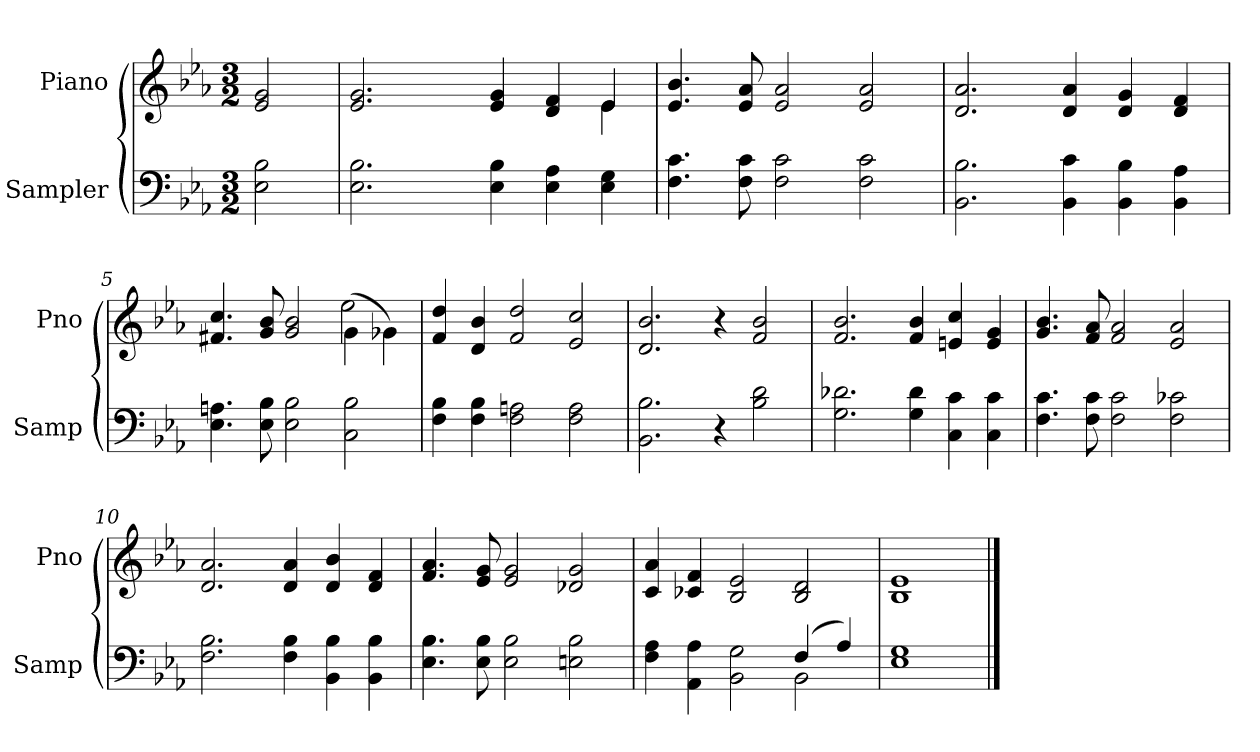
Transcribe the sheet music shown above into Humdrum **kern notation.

**kern	**kern
*part2	*part1
*staff2	*staff1
*I"Sampler	*I"Piano
*I'Samp	*I'Pno
*clefF4	*clefG2
*k[b-e-a-]	*k[b-e-a-]
*E-:	*E-:
*M3/2	*M3/2
=1	=1
2E- 2B-	2e- 2g
=2	=2
*	*^
2.E- 2.B-	2.e- 2.g	4ryy
*	*v	*v
4E- 4B-	4e- 4g
4E- 4A-	4d 4f
*	*^
4E- 4G	4e-/	4e-
*	*v	*v
=3	=3
4.F 4.c	4.e- 4.b-
8F 8c	8e- 8a-
2F 2c	2e- 2a-
2F 2c	2e- 2a-
=4	=4
2.BB- 2.B-	2.d 2.a-
4BB- 4c	4d 4a-
4BB- 4B-	4d 4g
4BB- 4A-	4d 4f
=5	=5
*	*^
4.E- 4.An	4.f#X 4.cc	1ryy
8E- 8B-	8g 8b-	.
2E- 2B-	2g 2b-	.
2C 2B-	(4g\	2ee-
.	4g-X\)	.
*	*v	*v
=6	=6
4F 4B-	4f 4dd
4F 4B-	4d 4b-
2F 2An	2f 2dd
2F 2A	2e- 2cc
=7	=7
2.BB- 2.B-	2.d 2.b-
4r	4r
2B- 2d	2f 2b-
=8	=8
2.G 2.d-X	2.f 2.b-
4G 4d-	4f 4b-
4C 4c	4en 4cc
4C 4c	4e 4g
=9	=9
4.F 4.c	4.g 4.b-
8F 8c	8f 8a-
2F 2c	2f 2a-
2F 2c-X	2e- 2a-
=10	=10
2.F 2.B-	2.d 2.a-
4F 4B-	4d 4a-
4BB- 4B-	4d 4b-
4BB- 4B-	4d 4f
=11	=11
4.E- 4.B-	4.f 4.a-
8E- 8B-	8e- 8g
2E- 2B-	2e- 2g
2En 2B-	2d-X 2g
=12	=12
*^	*
4F 4A-	1ryy	4c 4a-
4AA- 4A-	.	4c-X 4f
2BB- 2G	.	2B- 2e-
(4F/	2BB-	2B- 2d
4A-/)	.	.
*v	*v	*
=13	=13
1E- 1G	1B- 1e-
==	==
*-	*-
